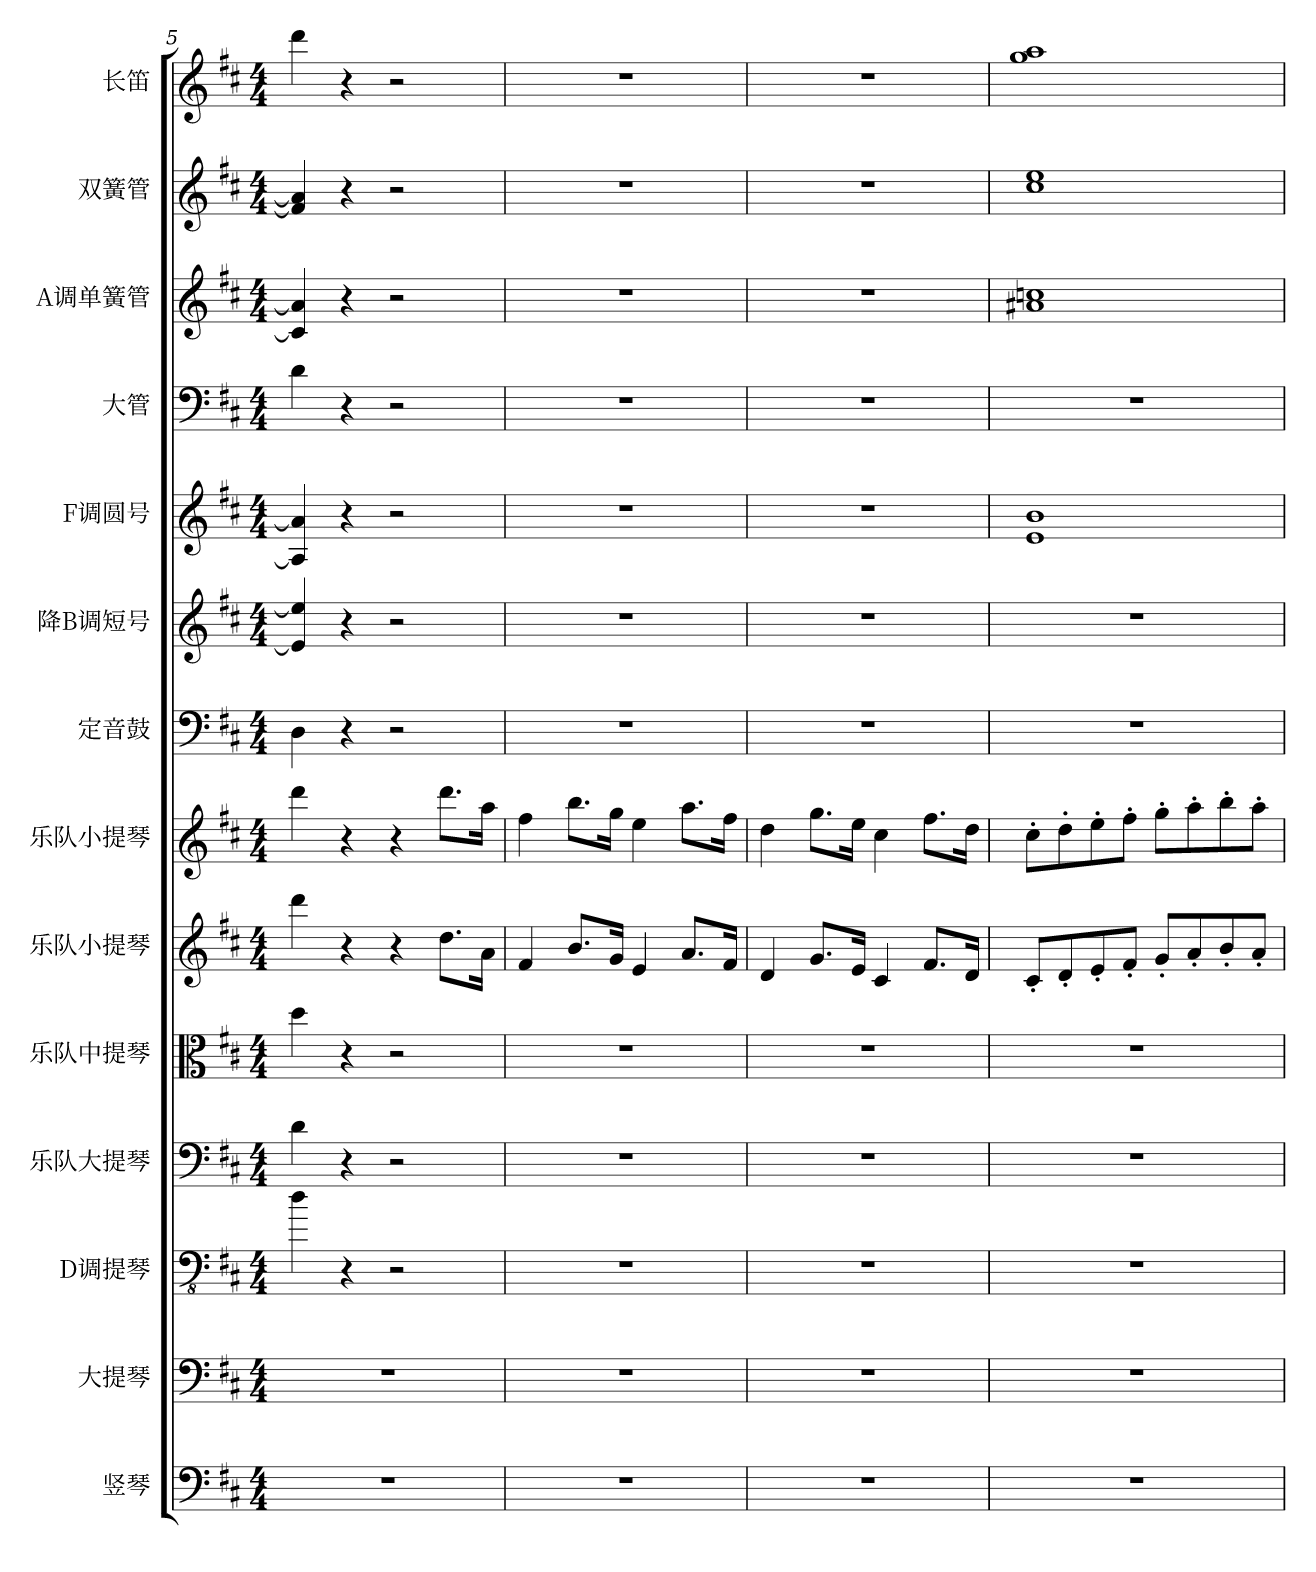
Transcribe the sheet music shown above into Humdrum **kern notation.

**kern	**kern	**kern	**kern	**kern	**kern	**kern	**kern	**kern	**kern	**kern	**kern	**kern	**kern
*part14	*part13	*part12	*part11	*part10	*part9	*part8	*part7	*part6	*part5	*part4	*part3	*part2	*part1
*staff14	*staff13	*staff12	*staff11	*staff10	*staff9	*staff8	*staff7	*staff6	*staff5	*staff4	*staff3	*staff2	*staff1
*I"竖琴	*I"大提琴	*I"D调提琴	*I"乐队大提琴	*I"乐队中提琴	*I"乐队小提琴	*I"乐队小提琴	*I"定音鼓	*I"降B调短号	*I"F调圆号	*I"大管	*I"A调单簧管	*I"双簧管	*I"长笛
!!LO:PB:g=z
*clefF4	*clefF4	*clefFv4	*clefF4	*clefC3	*clefG2	*clefG2	*clefF4	*clefG2	*clefG2	*clefF4	*clefG2	*clefG2	*clefG2
*	*	*ITrd7c12	*	*	*	*	*	*ITrd1c2	*ITrd4c7	*	*ITrd1c2	*	*
*k[f#c#]	*k[f#c#]	*k[f#c#]	*k[f#c#]	*k[f#c#]	*k[f#c#]	*k[f#c#]	*k[f#c#]	*k[]	*k[f#]	*k[f#c#]	*k[]	*k[f#c#]	*k[f#c#]
*M4/4	*M4/4	*M4/4	*M4/4	*M4/4	*M4/4	*M4/4	*M4/4	*M4/4	*M4/4	*M4/4	*M4/4	*M4/4	*M4/4
=5	=5	=5	=5	=5	=5	=5	=5	=5	=5	=5	=5	=5	=5
1r	1r	4D\	4d\	4dd\	4ddd\	4ddd\	4D\	4d/] 4dd/]	4D/] 4d/]	4d\	4B-/] 4g/]	4f#/] 4a/]	4ddd\
.	.	4r	4r	4r	4r	4r	4r	4r	4r	4r	4r	4r	4r
.	.	2r	2r	2r	4r	4r	2r	2r	2r	2r	2r	2r	2r
.	.	.	.	.	8.dd\L	8.ddd\L	.	.	.	.	.	.	.
.	.	.	.	.	16a\Jk	16aa\Jk	.	.	.	.	.	.	.
=6	=6	=6	=6	=6	=6	=6	=6	=6	=6	=6	=6	=6	=6
1r	1r	1r	1r	1r	4f#/	4ff#\	1r	1r	1r	1r	1r	1r	1r
.	.	.	.	.	8.b/L	8.bb\L	.	.	.	.	.	.	.
.	.	.	.	.	16g/Jk	16gg\Jk	.	.	.	.	.	.	.
.	.	.	.	.	4e/	4ee\	.	.	.	.	.	.	.
.	.	.	.	.	8.a/L	8.aa\L	.	.	.	.	.	.	.
.	.	.	.	.	16f#/Jk	16ff#\Jk	.	.	.	.	.	.	.
=7	=7	=7	=7	=7	=7	=7	=7	=7	=7	=7	=7	=7	=7
1r	1r	1r	1r	1r	4d/	4dd\	1r	1r	1r	1r	1r	1r	1r
.	.	.	.	.	8.g/L	8.gg\L	.	.	.	.	.	.	.
.	.	.	.	.	16e/Jk	16ee\Jk	.	.	.	.	.	.	.
.	.	.	.	.	4c#/	4cc#\	.	.	.	.	.	.	.
.	.	.	.	.	8.f#/L	8.ff#\L	.	.	.	.	.	.	.
.	.	.	.	.	16d/Jk	16dd\Jk	.	.	.	.	.	.	.
=8	=8	=8	=8	=8	=8	=8	=8	=8	=8	=8	=8	=8	=8
1r	1r	1r	1r	1r	8c#'/L	8cc#'\L	1r	1r	1A 1e	1r	1g#X 1b-X	1cc# 1ee	1gg 1aa
.	.	.	.	.	8d'/	8dd'\	.	.	.	.	.	.	.
.	.	.	.	.	8e'/	8ee'\	.	.	.	.	.	.	.
.	.	.	.	.	8f#'/J	8ff#'\J	.	.	.	.	.	.	.
.	.	.	.	.	8g'/L	8gg'\L	.	.	.	.	.	.	.
.	.	.	.	.	8a'/	8aa'\	.	.	.	.	.	.	.
.	.	.	.	.	8b'/	8bb'\	.	.	.	.	.	.	.
.	.	.	.	.	8a'/J	8aa'\J	.	.	.	.	.	.	.
=	=	=	=	=	=	=	=	=	=	=	=	=	=
*-	*-	*-	*-	*-	*-	*-	*-	*-	*-	*-	*-	*-	*-
